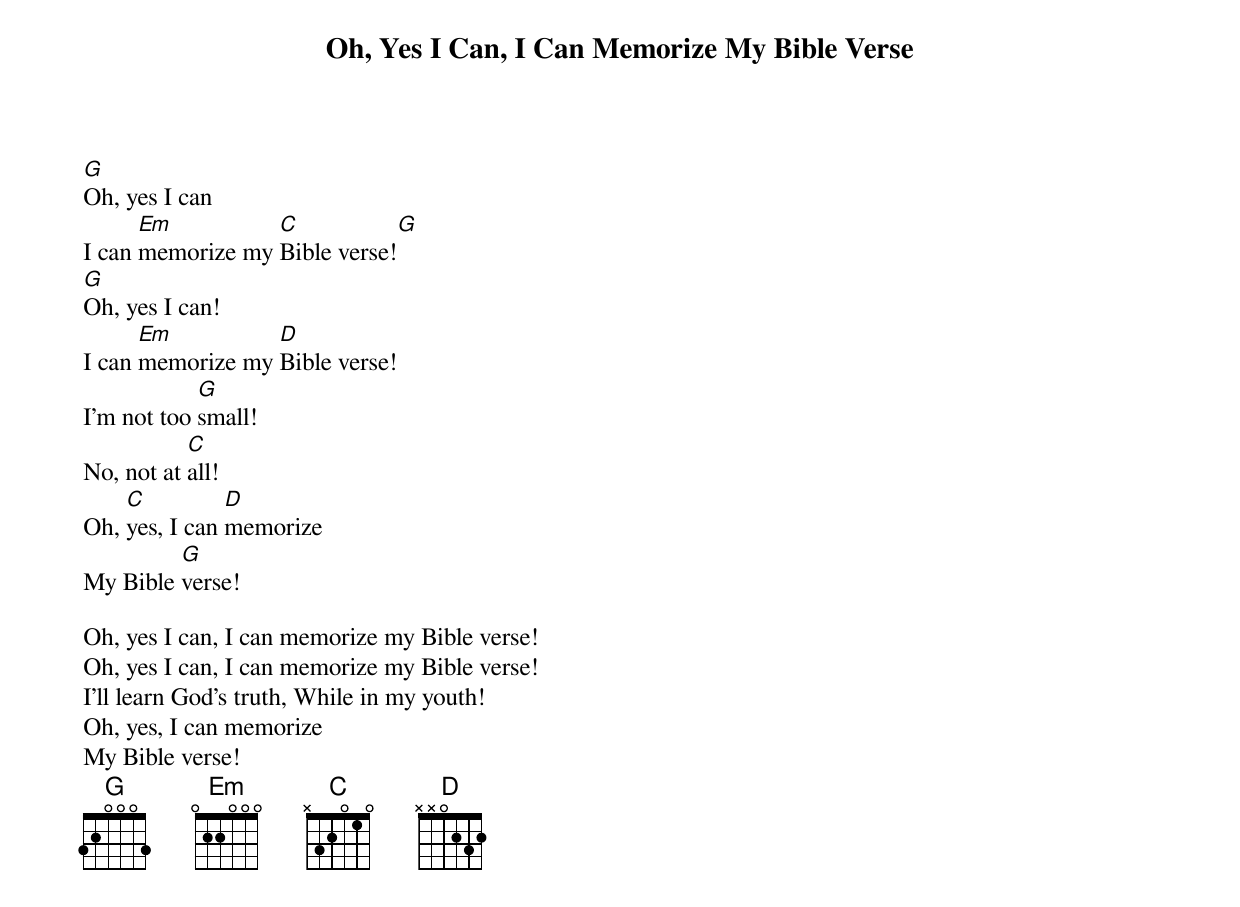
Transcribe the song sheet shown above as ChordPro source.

{title: Oh, Yes I Can, I Can Memorize My Bible Verse}


[G]Oh, yes I can
I can [Em]memorize my [C]Bible verse![G]
[G]Oh, yes I can!
I can [Em]memorize my [D]Bible verse!
I'm not too [G]small!
No, not at [C]all!
Oh, [C]yes, I can [D]memorize
My Bible [G]verse!

Oh, yes I can, I can memorize my Bible verse!
Oh, yes I can, I can memorize my Bible verse!
I'll learn God's truth, While in my youth!
Oh, yes, I can memorize
My Bible verse!
